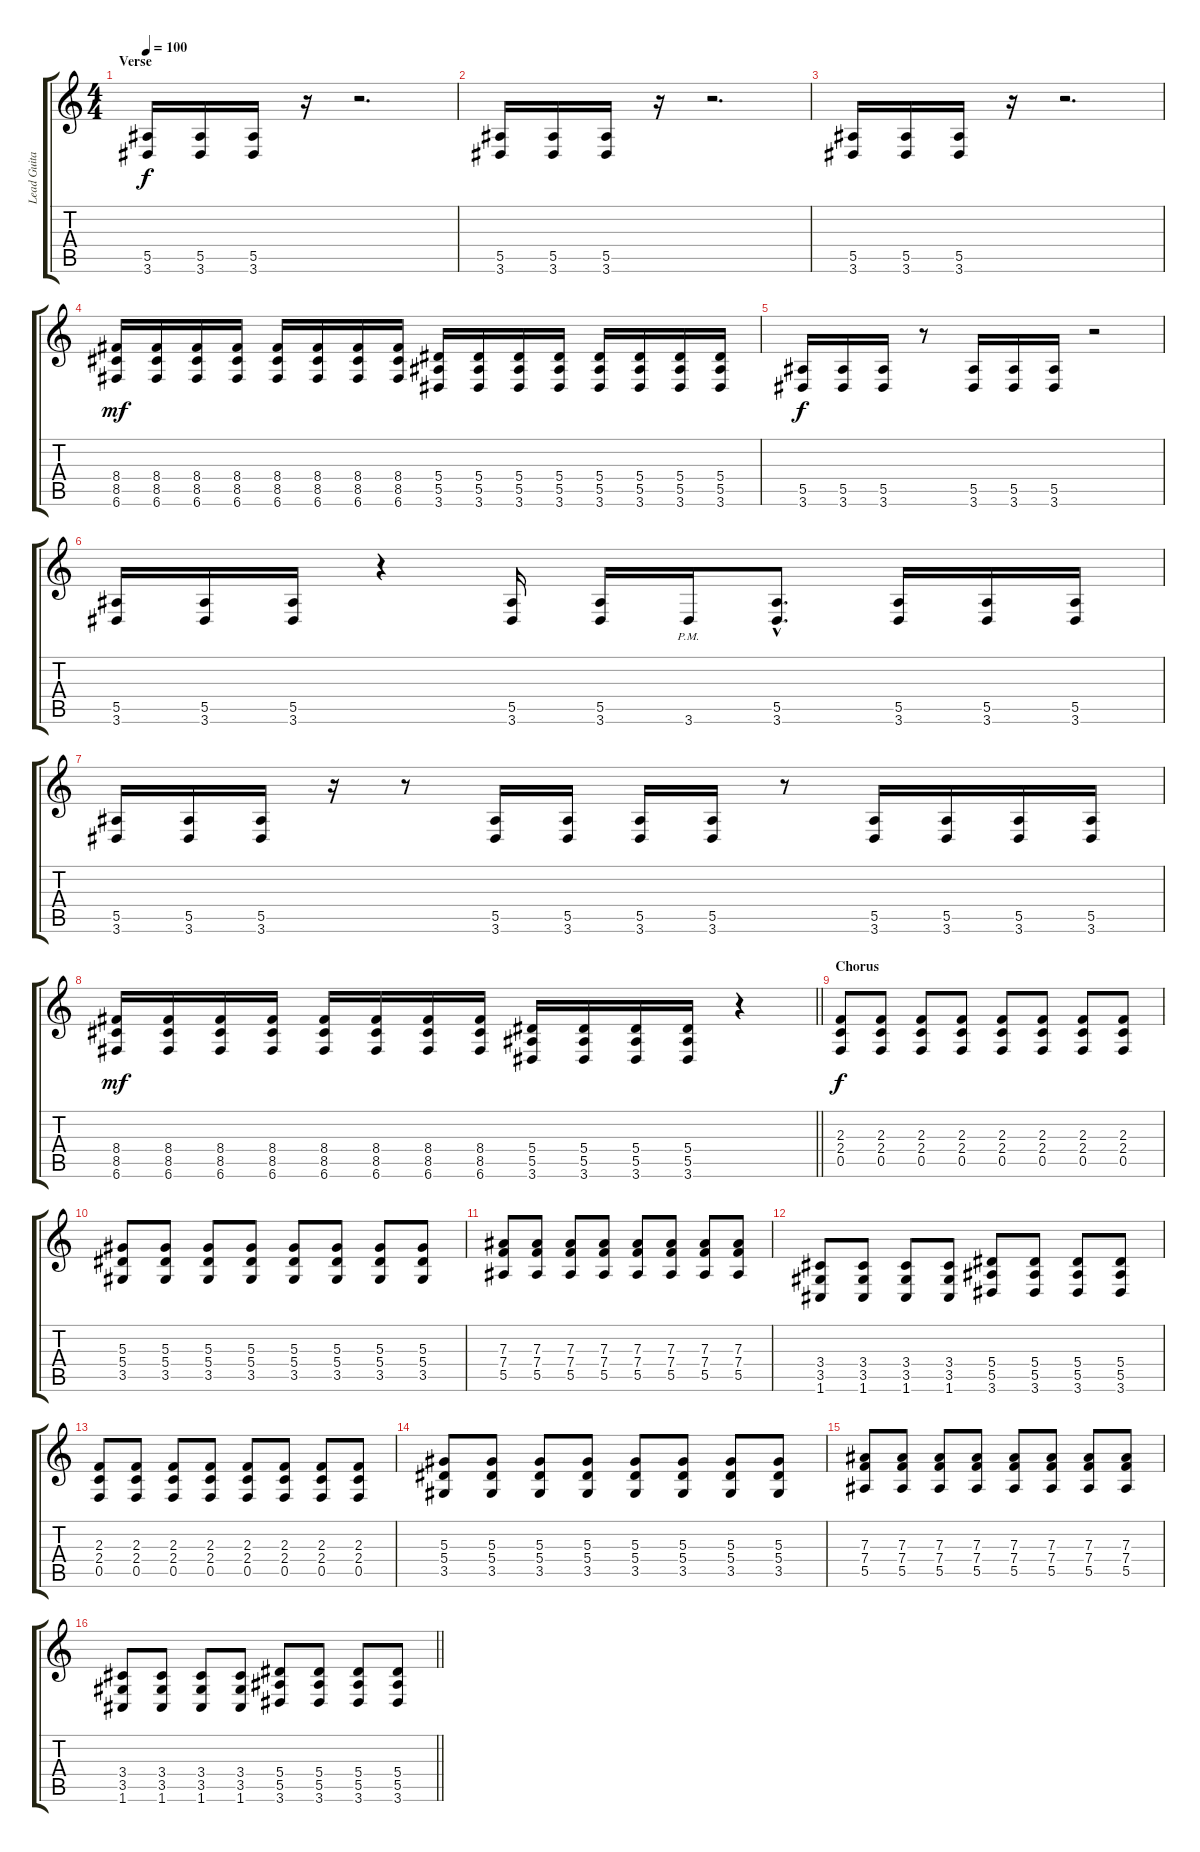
\track ("Lead Guitar" "Lead Guita") {instrument distortionguitar}
\staff {score tabs}
\tuning (C4 G3 Eb3 Bb2 F2 C2) {hide}
\ts (4 4)
\section ("" "Verse")
\tempo 100
\clef g2
\ks c
(5.5 3.6).16{dy f balance 8} (5.5 3.6).16 (5.5 3.6).16 r.16 r.2{d} |
(5.5 3.6).16 (5.5 3.6).16 (5.5 3.6).16 r.16 r.2{d} |
(5.5 3.6).16 (5.5 3.6).16 (5.5 3.6).16 r.16 r.2{d} |
(8.4 8.5 6.6).16{dy mf volume 16 balance 8} (8.4 8.5 6.6).16 (8.4 8.5 6.6).16 (8.4 8.5 6.6).16 (8.4 8.5 6.6).16 (8.4 8.5 6.6).16 (8.4 8.5 6.6).16 (8.4 8.5 6.6).16 (5.4 5.5 3.6).16 (5.4 5.5 3.6).16 (5.4 5.5 3.6).16 (5.4 5.5 3.6).16 (5.4 5.5 3.6).16 (5.4 5.5 3.6).16 (5.4 5.5 3.6).16 (5.4 5.5 3.6).16 |
(5.5 3.6).16{dy f balance 8} (5.5 3.6).16 (5.5 3.6).16 r.8 (5.5 3.6).16 (5.5 3.6).16 (5.5 3.6).16 r.2 |
(5.5 3.6).16 (5.5 3.6).16 (5.5 3.6).16 r.4 (5.5 3.6).16 (5.5 3.6).16 3.6{pm}.16 (5.5{hac} 3.6{hac}).8{d} (5.5 3.6).16 (5.5 3.6).16 (5.5 3.6).16 |
(5.5 3.6).16 (5.5 3.6).16 (5.5 3.6).16 r.16 r.8 (5.5 3.6).16 (5.5 3.6).16 (5.5 3.6).16 (5.5 3.6).16 r.8 (5.5 3.6).16 (5.5 3.6).16 (5.5 3.6).16 (5.5 3.6).16 |
\barLineRight lightlight
(8.4 8.5 6.6).16{dy mf volume 16 balance 8} (8.4 8.5 6.6).16 (8.4 8.5 6.6).16 (8.4 8.5 6.6).16 (8.4 8.5 6.6).16 (8.4 8.5 6.6).16 (8.4 8.5 6.6).16 (8.4 8.5 6.6).16 (5.4 5.5 3.6).16 (5.4 5.5 3.6).16 (5.4 5.5 3.6).16 (5.4 5.5 3.6).16 r.4 |
\section ("" "Chorus")
(2.3 2.4 0.5).8{dy f volume 13 balance 0 instrument distortionguitar} (2.3 2.4 0.5).8 (2.3 2.4 0.5).8 (2.3 2.4 0.5).8 (2.3 2.4 0.5).8 (2.3 2.4 0.5).8 (2.3 2.4 0.5).8 (2.3 2.4 0.5).8 |
(5.3 5.4 3.5).8 (5.3 5.4 3.5).8 (5.3 5.4 3.5).8 (5.3 5.4 3.5).8 (5.3 5.4 3.5).8 (5.3 5.4 3.5).8 (5.3 5.4 3.5).8 (5.3 5.4 3.5).8 |
(7.3 7.4 5.5).8 (7.3 7.4 5.5).8 (7.3 7.4 5.5).8 (7.3 7.4 5.5).8 (7.3 7.4 5.5).8 (7.3 7.4 5.5).8 (7.3 7.4 5.5).8 (7.3 7.4 5.5).8 |
(3.4 3.5 1.6).8 (3.4 3.5 1.6).8 (3.4 3.5 1.6).8 (3.4 3.5 1.6).8 (5.4 5.5 3.6).8 (5.4 5.5 3.6).8 (5.4 5.5 3.6).8 (5.4 5.5 3.6).8 |
(2.3 2.4 0.5).8 (2.3 2.4 0.5).8 (2.3 2.4 0.5).8 (2.3 2.4 0.5).8 (2.3 2.4 0.5).8 (2.3 2.4 0.5).8 (2.3 2.4 0.5).8 (2.3 2.4 0.5).8 |
(5.3 5.4 3.5).8 (5.3 5.4 3.5).8 (5.3 5.4 3.5).8 (5.3 5.4 3.5).8 (5.3 5.4 3.5).8 (5.3 5.4 3.5).8 (5.3 5.4 3.5).8 (5.3 5.4 3.5).8 |
(7.3 7.4 5.5).8 (7.3 7.4 5.5).8 (7.3 7.4 5.5).8 (7.3 7.4 5.5).8 (7.3 7.4 5.5).8 (7.3 7.4 5.5).8 (7.3 7.4 5.5).8 (7.3 7.4 5.5).8 |
\barLineRight lightlight
(3.4 3.5 1.6).8 (3.4 3.5 1.6).8 (3.4 3.5 1.6).8 (3.4 3.5 1.6).8 (5.4 5.5 3.6).8 (5.4 5.5 3.6).8 (5.4 5.5 3.6).8 (5.4 5.5 3.6).8
